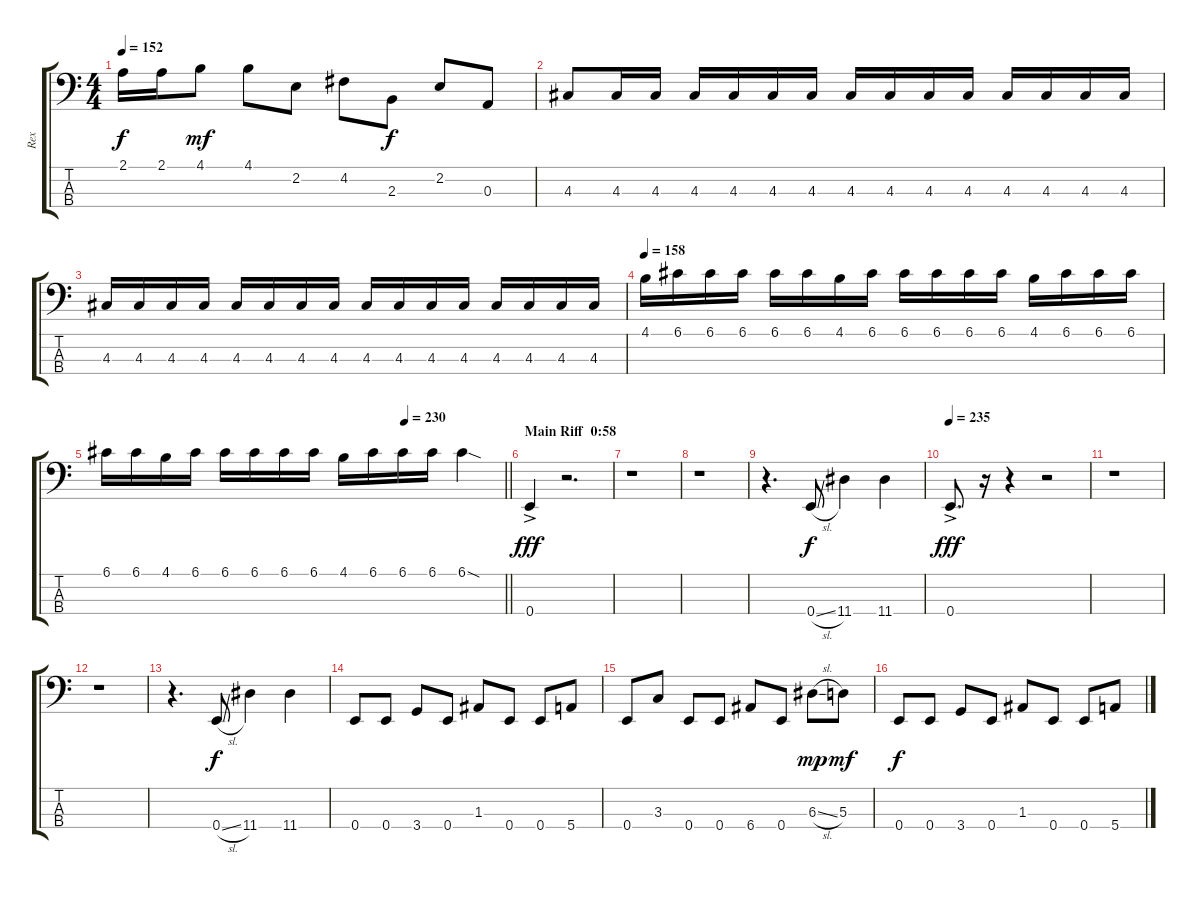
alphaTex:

\track ("Rex" "Rex") {instrument electricbassfinger}
\staff {score tabs}
\tuning (G2 D2 A1 E1) {hide}
\ts (4 4)
\tempo 152
\clef f4
\ks c
2.1.16{dy f} 2.1.16 4.1.8{dy mf} 4.1.8 2.2.8 4.2.8 2.3.8{dy f} 2.2.8 0.3.8 |
4.3.8 4.3.16 4.3.16 4.3.16 4.3.16 4.3.16 4.3.16 4.3.16 4.3.16 4.3.16 4.3.16 4.3.16 4.3.16 4.3.16 4.3.16 |
4.3.16 4.3.16 4.3.16 4.3.16 4.3.16 4.3.16 4.3.16 4.3.16 4.3.16 4.3.16 4.3.16 4.3.16 4.3.16 4.3.16 4.3.16 4.3.16 |
\tempo 158
4.1.16 6.1.16 6.1.16 6.1.16 6.1.16 6.1.16 4.1.16 6.1.16 6.1.16 6.1.16 6.1.16 6.1.16 4.1.16 6.1.16 6.1.16 6.1.16 |
\tempo (230 0.75)
\barLineRight lightlight
6.1.16 6.1.16 4.1.16 6.1.16 6.1.16 6.1.16 6.1.16 6.1.16 4.1.16 6.1.16 6.1.16 6.1.16 6.1{sod}.4 |
\section ("" "Main Riff  0:58")
0.4{ac}.4{dy fff instrument slapbass2} r.2{d} |
r.1 |
r.1 |
r.4{d instrument electricbassfinger} 0.4{sl}.8{dy f} 11.4.4 11.4.4 |
\tempo 235
0.4{ac}.8{d dy fff instrument slapbass2} r.16 r.4 r.2 |
r.1 |
r.1 |
r.4{d instrument electricbassfinger} 0.4{sl}.8{dy f} 11.4.4 11.4.4 |
0.4.8 0.4.8 3.4.8 0.4.8 1.3.8 0.4.8 0.4.8 5.4.8 |
0.4.8 3.3.8 0.4.8 0.4.8 6.4.8 0.4.8 6.3{sl}.8{dy mp} 5.3.8{dy mf} |
0.4.8{dy f} 0.4.8 3.4.8 0.4.8 1.3.8 0.4.8 0.4.8 5.4.8
